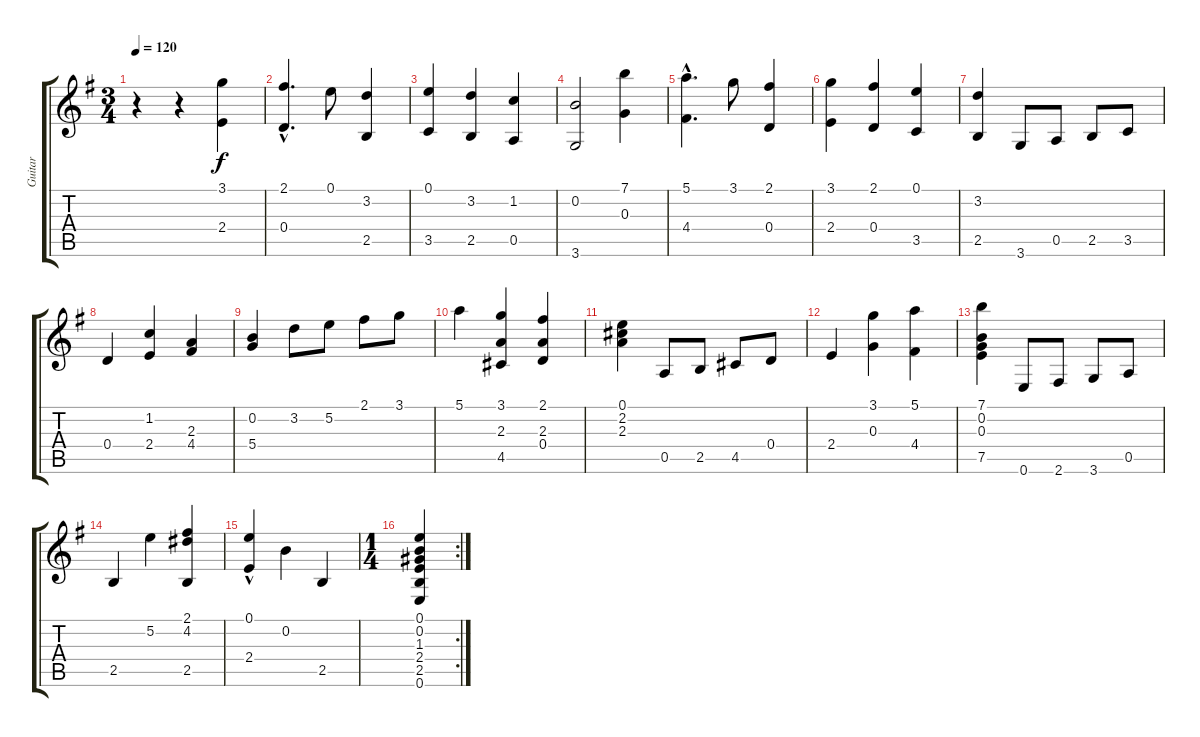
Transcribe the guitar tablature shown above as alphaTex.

\track ("Guitar" "Guitar") {instrument acousticguitarnylon}
\staff {score tabs}
\tuning (E4 B3 G3 D3 A2 E2) {hide}
\ts (3 4)
\tempo 120
\clef g2
\ks g
r.4{dy f instrument acousticguitarnylon} r.4 (3.1 2.4).4 |
(2.1{hac} 0.4).4{d} 0.1.8 (3.2 2.5).4 |
(0.1 3.5).4 (3.2 2.5).4 (1.2 0.5).4 |
(0.2 3.6).2 (7.1 0.3).4 |
(5.1{hac} 4.4{hac}).4{d} 3.1.8 (2.1 0.4).4 |
(3.1 2.4).4 (2.1 0.4).4 (0.1 3.5).4 |
(3.2 2.5).4 3.6.8 0.5.8 2.5.8 3.5.8 |
0.4.4 (1.2 2.4).4 (2.3 4.4).4 |
(0.2 5.4).4 3.2.8 5.2.8 2.1.8 3.1.8 |
5.1.4 (3.1 2.3 4.5).4 (2.1 2.3 0.4).4 |
(0.1 2.2 2.3).4 0.5.8 2.5.8 4.5.8 0.4.8 |
2.4.4 (3.1 0.3).4 (5.1 4.4).4 |
(7.1 0.2 0.3 7.5).4 0.6.8 2.6.8 3.6.8 0.5.8 |
2.5.4 5.2.4 (2.1 4.2 2.5).4 |
(0.1{hac} 2.4).4 0.2.4 2.5.4 |
\rc 2
\ts (1 4)
(0.1 0.2 1.3 2.4 2.5 0.6).4
